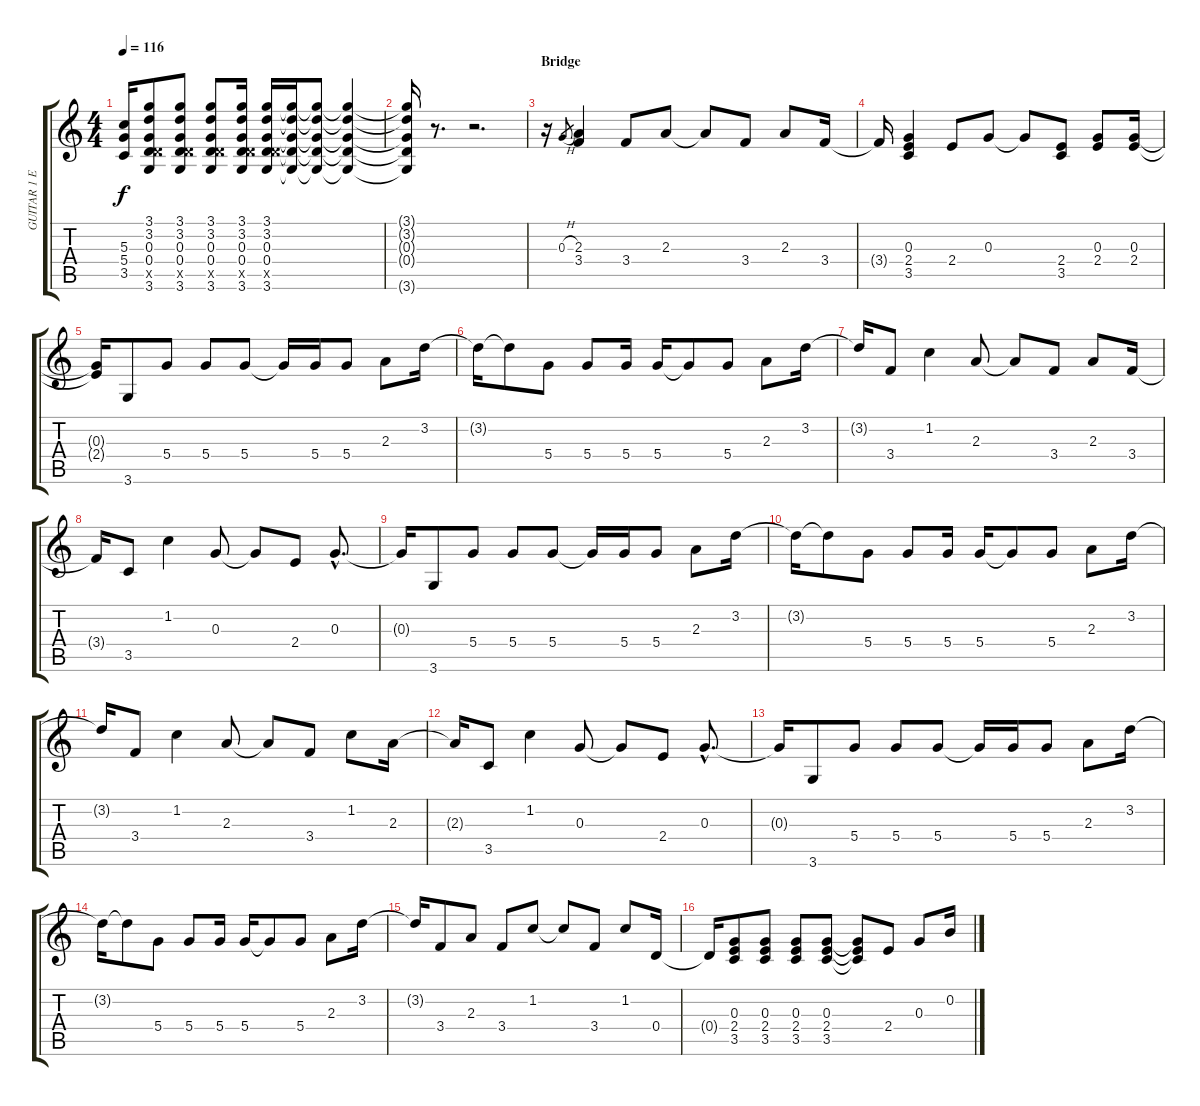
\track ("GUITAR 1 ECHO" "GUITAR 1 E") {instrument electricguitarclean}
\staff {score tabs}
\tuning (E4 B3 G3 D3 A2 E2) {hide}
\ts (4 4)
\tempo 116
\clef g2
\ks c
(5.3{t} 5.4{t} 3.5{t}).16{dy f} (3.1 3.2 0.3 0.4 5.5{x} 3.6).8 (3.1 3.2 0.3 0.4 5.5{x} 3.6).8 (3.1 3.2 0.3 0.4 5.5{x} 3.6).8 (3.1 3.2 0.3 0.4 5.5{x} 3.6).16 (3.1 3.2 0.3 0.4 5.5{x} 3.6).16 (3.1{t} 3.2{t} 0.3{t} 0.4{t} 3.6{t}).16 (3.1{t} 3.2{t} 0.3{t} 0.4{t} 3.6{t}).8 (3.1{t} 3.2{t} 0.3{t} 0.4{t} 3.6{t}).4 |
(3.1{t} 3.2{t} 0.3{t} 0.4{t} 3.6{t}).16 r.8{d} r.2{d} |
\section ("" "Bridge")
r.16 0.3{h}.8{gr} (2.3 3.4).4 3.4.8 2.3.8 2.3{t}.8 3.4.8 2.3.8 3.4.16 |
3.4{t}.16 (0.3 2.4 3.5).4 2.4.8 0.3.8 0.3{t}.8 (2.4 3.5).8 (0.3 2.4).8 (0.3 2.4).16 |
(0.3{t} 2.4{t}).16 3.6.8 5.4.8 5.4.8 5.4.8 5.4{t}.16 5.4.16 5.4.8 2.3.8 3.2.16 |
3.2{t}.16 3.2{t}.8 5.4.8 5.4.8 5.4.16 5.4.16 5.4{t}.8 5.4.8 2.3.8 3.2.16 |
3.2{t}.16 3.4.8 1.2.4 2.3.8 2.3{t}.8 3.4.8 2.3.8 3.4.16 |
3.4{t}.16 3.5.8 1.2.4 0.3.8 0.3{t}.8 2.4.8 0.3{hac}.8{d} |
0.3{t}.16 3.6.8 5.4.8 5.4.8 5.4.8 5.4{t}.16 5.4.16 5.4.8 2.3.8 3.2.16 |
3.2{t}.16 3.2{t}.8 5.4.8 5.4.8 5.4.16 5.4.16 5.4{t}.8 5.4.8 2.3.8 3.2.16 |
3.2{t}.16 3.4.8 1.2.4 2.3.8 2.3{t}.8 3.4.8 1.2.8 2.3.16 |
2.3{t}.16 3.5.8 1.2.4 0.3.8 0.3{t}.8 2.4.8 0.3{hac}.8{d} |
0.3{t}.16 3.6.8 5.4.8 5.4.8 5.4.8 5.4{t}.16 5.4.16 5.4.8 2.3.8 3.2.16 |
3.2{t}.16 3.2{t}.8 5.4.8 5.4.8 5.4.16 5.4.16 5.4{t}.8 5.4.8 2.3.8 3.2.16 |
3.2{t}.16 3.4.8 2.3.8 3.4.8 1.2.8 1.2{t}.8 3.4.8 1.2.8 0.4.16 |
0.4{t}.16 (0.3 2.4 3.5).8 (0.3 2.4 3.5).8 (0.3 2.4 3.5).8 (0.3 2.4 3.5).8 (0.3{t} 2.4{t} 3.5{t}).8 2.4.8 0.3.8 0.2.16
